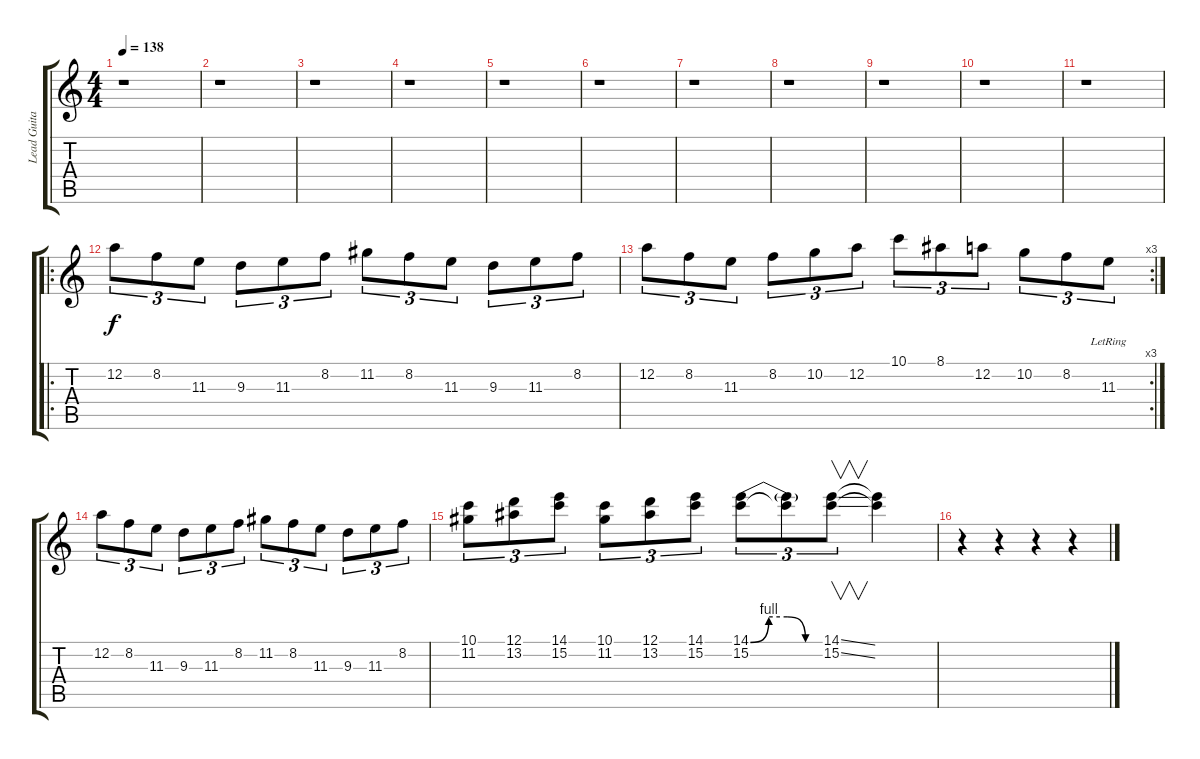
\track ("Lead Guitar" "Lead Guita") {instrument distortionguitar}
\staff {score tabs}
\tuning (D4 A3 F3 C3 G2 D2) {hide}
\ts (4 4)
\tempo 138
\clef g2
\ks c
r.1{dy f} |
r.1 |
r.1 |
r.1 |
r.1 |
r.1 |
r.1 |
r.1 |
r.1 |
r.1 |
r.1 |
\ro
12.2.8{tu (3 2)} 8.2.8{tu (3 2)} 11.3.8{tu (3 2)} 9.3.8{tu (3 2)} 11.3.8{tu (3 2)} 8.2.8{tu (3 2)} 11.2.8{tu (3 2)} 8.2.8{tu (3 2)} 11.3.8{tu (3 2)} 9.3.8{tu (3 2)} 11.3.8{tu (3 2)} 8.2.8{tu (3 2)} |
\rc 3
12.2.8{tu (3 2)} 8.2.8{tu (3 2)} 11.3.8{tu (3 2)} 8.2.8{tu (3 2)} 10.2.8{tu (3 2)} 12.2.8{tu (3 2)} 10.1.8{tu (3 2)} 8.1.8{tu (3 2)} 12.2.8{tu (3 2)} 10.2.8{tu (3 2)} 8.2.8{tu (3 2)} 11.3{lr}.8{tu (3 2)} |
12.2.8{tu (3 2)} 8.2.8{tu (3 2)} 11.3.8{tu (3 2)} 9.3.8{tu (3 2)} 11.3.8{tu (3 2)} 8.2.8{tu (3 2)} 11.2.8{tu (3 2)} 8.2.8{tu (3 2)} 11.3.8{tu (3 2)} 9.3.8{tu (3 2)} 11.3.8{tu (3 2)} 8.2.8{tu (3 2)} |
(10.1 11.2).8{tu (3 2)} (12.1 13.2).8{tu (3 2)} (14.1 15.2).8{tu (3 2)} (10.1 11.2).8{tu (3 2)} (12.1 13.2).8{tu (3 2)} (14.1 15.2).8{tu (3 2)} (14.1{be (custom 0 0 15 4 30 4 45 0 60 0)} 15.2).8{tu (3 2)} (14.1{t} 15.2{t}).8{tu (3 2)} (14.1{ss} 15.2{ss}).8{v tu (3 2)} (14.1{t} 15.2{t}).4 |
r.4 r.4 r.4 r.4
